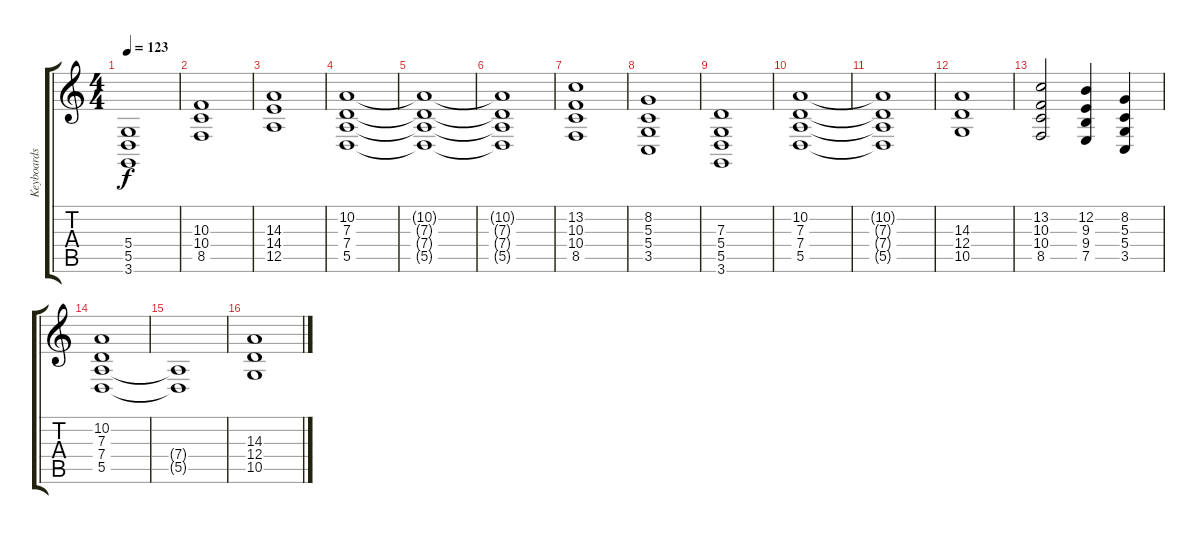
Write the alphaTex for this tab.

\track ("Keyboards 2" "Keyboards ") {instrument stringensemble1}
\staff {score tabs}
\tuning (E4 B3 G3 D3 A2 E2) {hide}
\ts (4 4)
\tempo 123
\clef g2
\ks c
(5.4{t} 5.5{t} 3.6{t}).1{dy f} |
(10.3 10.4 8.5).1 |
(14.3 14.4 12.5).1 |
(10.2 7.3 7.4 5.5).1 |
(10.2{t} 7.3{t} 7.4{t} 5.5{t}).1 |
(10.2{t} 7.3{t} 7.4{t} 5.5{t}).1 |
(13.2 10.3 10.4 8.5).1 |
(8.2 5.3 5.4 3.5).1 |
(7.3 5.4 5.5 3.6).1 |
(10.2 7.3 7.4 5.5).1 |
(10.2{t} 7.3{t} 7.4{t} 5.5{t}).1 |
(14.3 12.4 10.5).1 |
(13.2 10.3 10.4 8.5).2 (12.2 9.3 9.4 7.5).4 (8.2 5.3 5.4 3.5).4 |
(10.2 7.3 7.4 5.5).1 |
(7.4{t} 5.5{t}).1 |
(14.3 12.4 10.5).1
